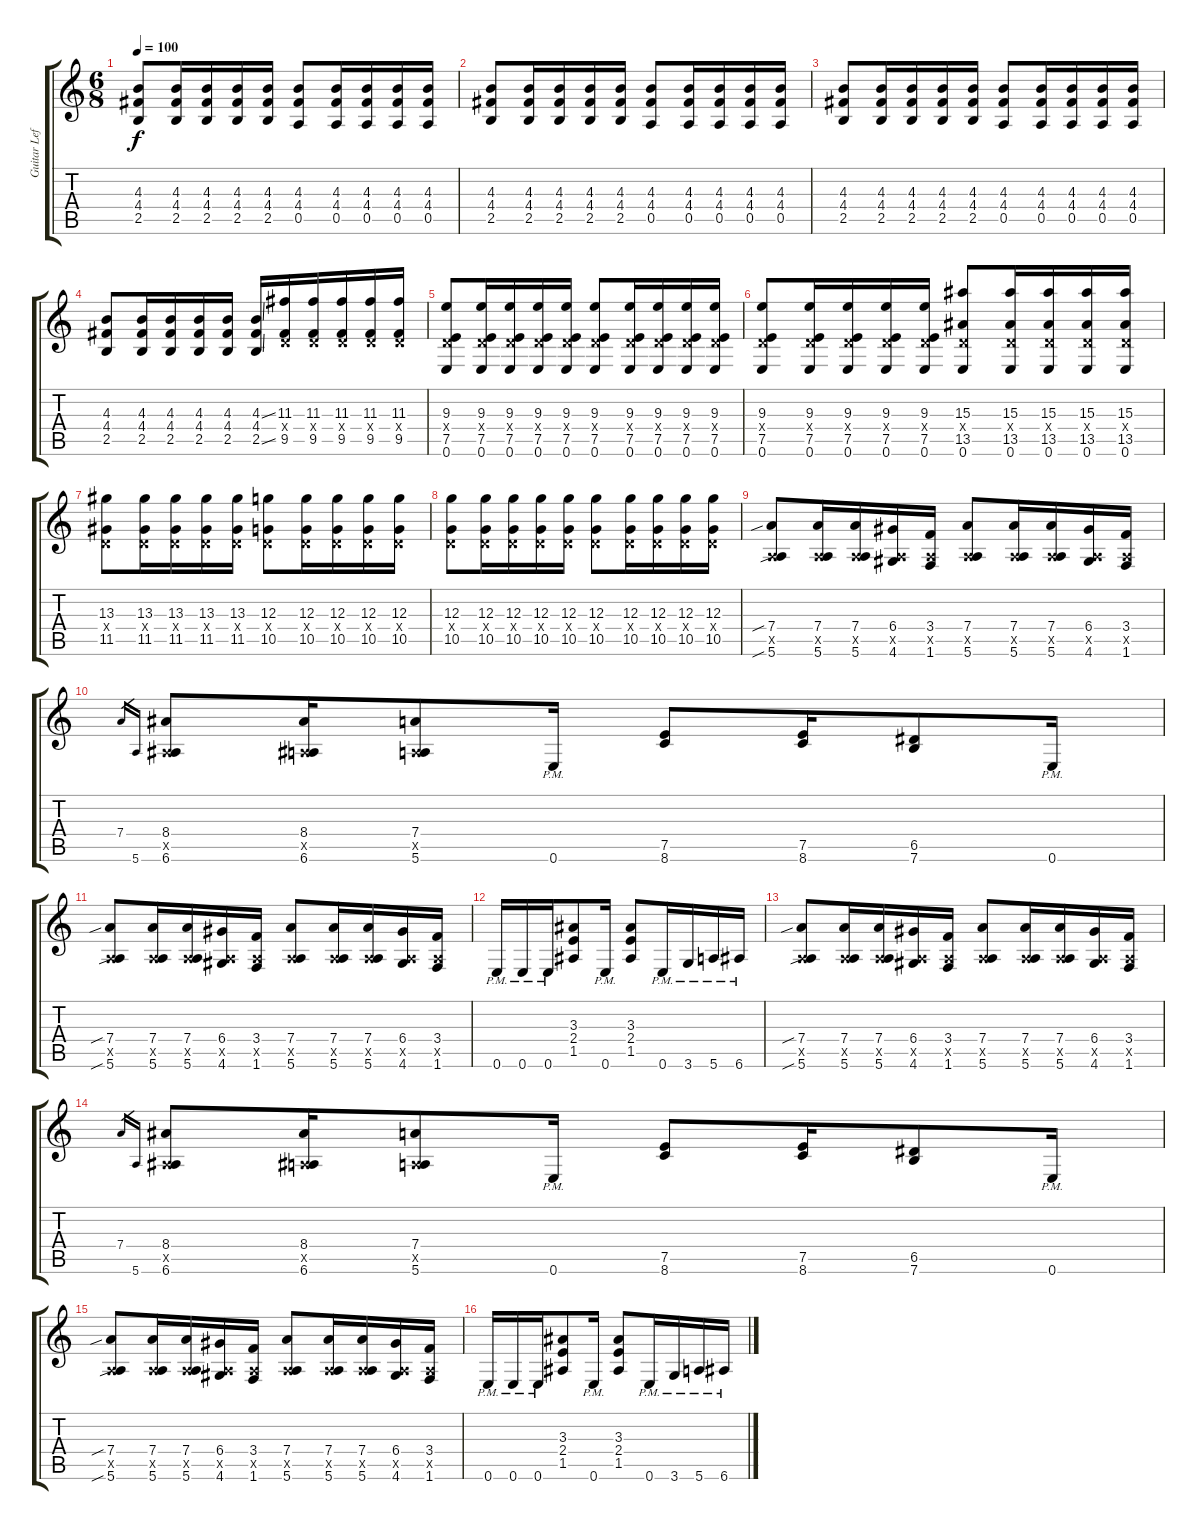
\track ("Guitar Left" "Guitar Lef") {instrument distortionguitar}
\staff {score tabs}
\tuning (E4 B3 G3 D3 A2 E2) {hide}
\ts (6 8)
\tempo 100
\clef g2
\ks c
(4.3 4.4 2.5).8{dy f} (4.3 4.4 2.5).16 (4.3 4.4 2.5).16 (4.3 4.4 2.5).16 (4.3 4.4 2.5).16 (4.3 4.4 0.5).8 (4.3 4.4 0.5).16 (4.3 4.4 0.5).16 (4.3 4.4 0.5).16 (4.3 4.4 0.5).16 |
(4.3 4.4 2.5).8 (4.3 4.4 2.5).16 (4.3 4.4 2.5).16 (4.3 4.4 2.5).16 (4.3 4.4 2.5).16 (4.3 4.4 0.5).8 (4.3 4.4 0.5).16 (4.3 4.4 0.5).16 (4.3 4.4 0.5).16 (4.3 4.4 0.5).16 |
(4.3 4.4 2.5).8 (4.3 4.4 2.5).16 (4.3 4.4 2.5).16 (4.3 4.4 2.5).16 (4.3 4.4 2.5).16 (4.3 4.4 0.5).8 (4.3 4.4 0.5).16 (4.3 4.4 0.5).16 (4.3 4.4 0.5).16 (4.3 4.4 0.5).16 |
(4.3 4.4 2.5).8 (4.3 4.4 2.5).16 (4.3 4.4 2.5).16 (4.3 4.4 2.5).16 (4.3 4.4 2.5).16 (4.3{ss} 4.4 2.5{ss}).16 (11.3 0.4{x} 9.5).16 (11.3 0.4{x} 9.5).16 (11.3 0.4{x} 9.5).16 (11.3 0.4{x} 9.5).16 (11.3 0.4{x} 9.5).16 |
(9.3 0.4{x} 7.5 0.6).8 (9.3 0.4{x} 7.5 0.6).16 (9.3 0.4{x} 7.5 0.6).16 (9.3 0.4{x} 7.5 0.6).16 (9.3 0.4{x} 7.5 0.6).16 (9.3 0.4{x} 7.5 0.6).8 (9.3 0.4{x} 7.5 0.6).16 (9.3 0.4{x} 7.5 0.6).16 (9.3 0.4{x} 7.5 0.6).16 (9.3 0.4{x} 7.5 0.6).16 |
(9.3 0.4{x} 7.5 0.6).8 (9.3 0.4{x} 7.5 0.6).16 (9.3 0.4{x} 7.5 0.6).16 (9.3 0.4{x} 7.5 0.6).16 (9.3 0.4{x} 7.5 0.6).16 (15.3 0.4{x} 13.5 0.6).8 (15.3 0.4{x} 13.5 0.6).16 (15.3 0.4{x} 13.5 0.6).16 (15.3 0.4{x} 13.5 0.6).16 (15.3 0.4{x} 13.5 0.6).16 |
(13.3 0.4{x} 11.5).8 (13.3 0.4{x} 11.5).16 (13.3 0.4{x} 11.5).16 (13.3 0.4{x} 11.5).16 (13.3 0.4{x} 11.5).16 (12.3 0.4{x} 10.5).8 (12.3 0.4{x} 10.5).16 (12.3 0.4{x} 10.5).16 (12.3 0.4{x} 10.5).16 (12.3 0.4{x} 10.5).16 |
(12.3 0.4{x} 10.5).8 (12.3 0.4{x} 10.5).16 (12.3 0.4{x} 10.5).16 (12.3 0.4{x} 10.5).16 (12.3 0.4{x} 10.5).16 (12.3 0.4{x} 10.5).8 (12.3 0.4{x} 10.5).16 (12.3 0.4{x} 10.5).16 (12.3 0.4{x} 10.5).16 (12.3 0.4{x} 10.5).16 |
(7.4{sib} 0.5{x} 5.6{sib}).8 (7.4 0.5{x} 5.6).16 (7.4 0.5{x} 5.6).16 (6.4 0.5{x} 4.6).16 (3.4 0.5{x} 1.6).16 (7.4 0.5{x} 5.6).8 (7.4 0.5{x} 5.6).16 (7.4 0.5{x} 5.6).16 (6.4 0.5{x} 4.6).16 (3.4 0.5{x} 1.6).16 |
7.4.16{gr} 5.6.16{gr} (8.4 0.5{x} 6.6).8 (8.4 0.5{x} 6.6).16 (7.4 0.5{x} 5.6).8 0.6{pm}.16 (7.5 8.6).8 (7.5 8.6).16 (6.5 7.6).8 0.6{pm}.16 |
(7.4{sib} 0.5{x} 5.6{sib}).8 (7.4 0.5{x} 5.6).16 (7.4 0.5{x} 5.6).16 (6.4 0.5{x} 4.6).16 (3.4 0.5{x} 1.6).16 (7.4 0.5{x} 5.6).8 (7.4 0.5{x} 5.6).16 (7.4 0.5{x} 5.6).16 (6.4 0.5{x} 4.6).16 (3.4 0.5{x} 1.6).16 |
0.6{pm}.16 0.6{pm}.16 0.6{pm}.16 (3.3 2.4 1.5).8 0.6{pm}.16 (3.3 2.4 1.5).8 0.6{pm}.16 3.6{pm}.16 5.6{pm}.16 6.6{pm}.16 |
(7.4{sib} 0.5{x} 5.6{sib}).8 (7.4 0.5{x} 5.6).16 (7.4 0.5{x} 5.6).16 (6.4 0.5{x} 4.6).16 (3.4 0.5{x} 1.6).16 (7.4 0.5{x} 5.6).8 (7.4 0.5{x} 5.6).16 (7.4 0.5{x} 5.6).16 (6.4 0.5{x} 4.6).16 (3.4 0.5{x} 1.6).16 |
7.4.16{gr} 5.6.16{gr} (8.4 0.5{x} 6.6).8 (8.4 0.5{x} 6.6).16 (7.4 0.5{x} 5.6).8 0.6{pm}.16 (7.5 8.6).8 (7.5 8.6).16 (6.5 7.6).8 0.6{pm}.16 |
(7.4{sib} 0.5{x} 5.6{sib}).8 (7.4 0.5{x} 5.6).16 (7.4 0.5{x} 5.6).16 (6.4 0.5{x} 4.6).16 (3.4 0.5{x} 1.6).16 (7.4 0.5{x} 5.6).8 (7.4 0.5{x} 5.6).16 (7.4 0.5{x} 5.6).16 (6.4 0.5{x} 4.6).16 (3.4 0.5{x} 1.6).16 |
0.6{pm}.16 0.6{pm}.16 0.6{pm}.16 (3.3 2.4 1.5).8 0.6{pm}.16 (3.3 2.4 1.5).8 0.6{pm}.16 3.6{pm}.16 5.6{pm}.16 6.6{pm}.16
